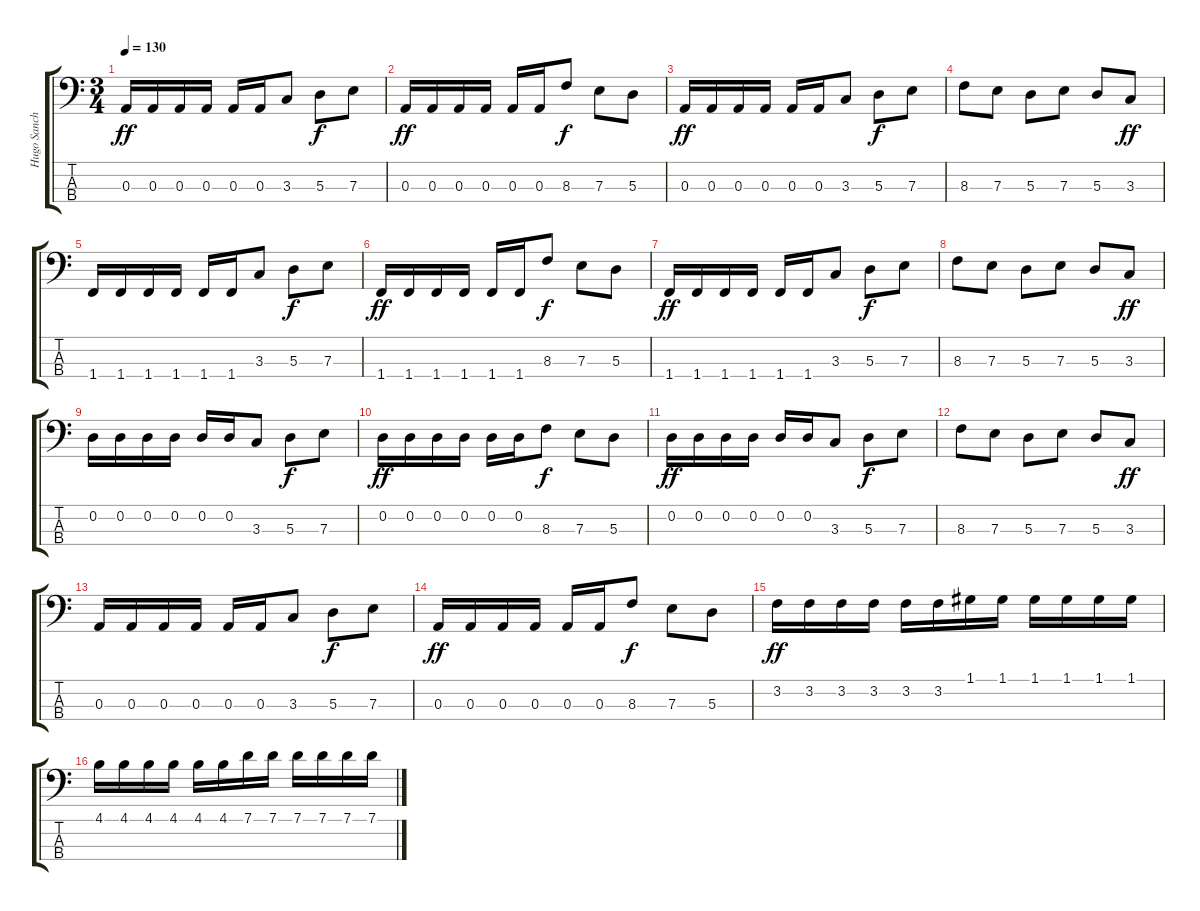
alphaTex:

\track ("Hugo Sanchez" "Hugo Sanch") {instrument electricbassfinger}
\staff {score tabs}
\tuning (G2 D2 A1 E1) {hide}
\ts (3 4)
\tempo 130
\clef f4
\ks c
0.3.16{dy ff} 0.3.16 0.3.16 0.3.16 0.3.16 0.3.16 3.3.8 5.3.8{dy f} 7.3.8 |
0.3.16{dy ff} 0.3.16 0.3.16 0.3.16 0.3.16 0.3.16 8.3.8{dy f} 7.3.8 5.3.8 |
0.3.16{dy ff} 0.3.16 0.3.16 0.3.16 0.3.16 0.3.16 3.3.8 5.3.8{dy f} 7.3.8 |
8.3.8 7.3.8 5.3.8 7.3.8 5.3.8 3.3.8{dy ff} |
1.4.16 1.4.16 1.4.16 1.4.16 1.4.16 1.4.16 3.3.8 5.3.8{dy f} 7.3.8 |
1.4.16{dy ff} 1.4.16 1.4.16 1.4.16 1.4.16 1.4.16 8.3.8{dy f} 7.3.8 5.3.8 |
1.4.16{dy ff} 1.4.16 1.4.16 1.4.16 1.4.16 1.4.16 3.3.8 5.3.8{dy f} 7.3.8 |
8.3.8 7.3.8 5.3.8 7.3.8 5.3.8 3.3.8{dy ff} |
0.2.16 0.2.16 0.2.16 0.2.16 0.2.16 0.2.16 3.3.8 5.3.8{dy f} 7.3.8 |
0.2.16{dy ff} 0.2.16 0.2.16 0.2.16 0.2.16 0.2.16 8.3.8{dy f} 7.3.8 5.3.8 |
0.2.16{dy ff} 0.2.16 0.2.16 0.2.16 0.2.16 0.2.16 3.3.8 5.3.8{dy f} 7.3.8 |
8.3.8 7.3.8 5.3.8 7.3.8 5.3.8 3.3.8{dy ff} |
0.3.16 0.3.16 0.3.16 0.3.16 0.3.16 0.3.16 3.3.8 5.3.8{dy f} 7.3.8 |
0.3.16{dy ff} 0.3.16 0.3.16 0.3.16 0.3.16 0.3.16 8.3.8{dy f} 7.3.8 5.3.8 |
3.2.16{dy ff} 3.2.16 3.2.16 3.2.16 3.2.16 3.2.16 1.1.16 1.1.16 1.1.16 1.1.16 1.1.16 1.1.16 |
4.1.16 4.1.16 4.1.16 4.1.16 4.1.16 4.1.16 7.1.16 7.1.16 7.1.16 7.1.16 7.1.16 7.1.16
